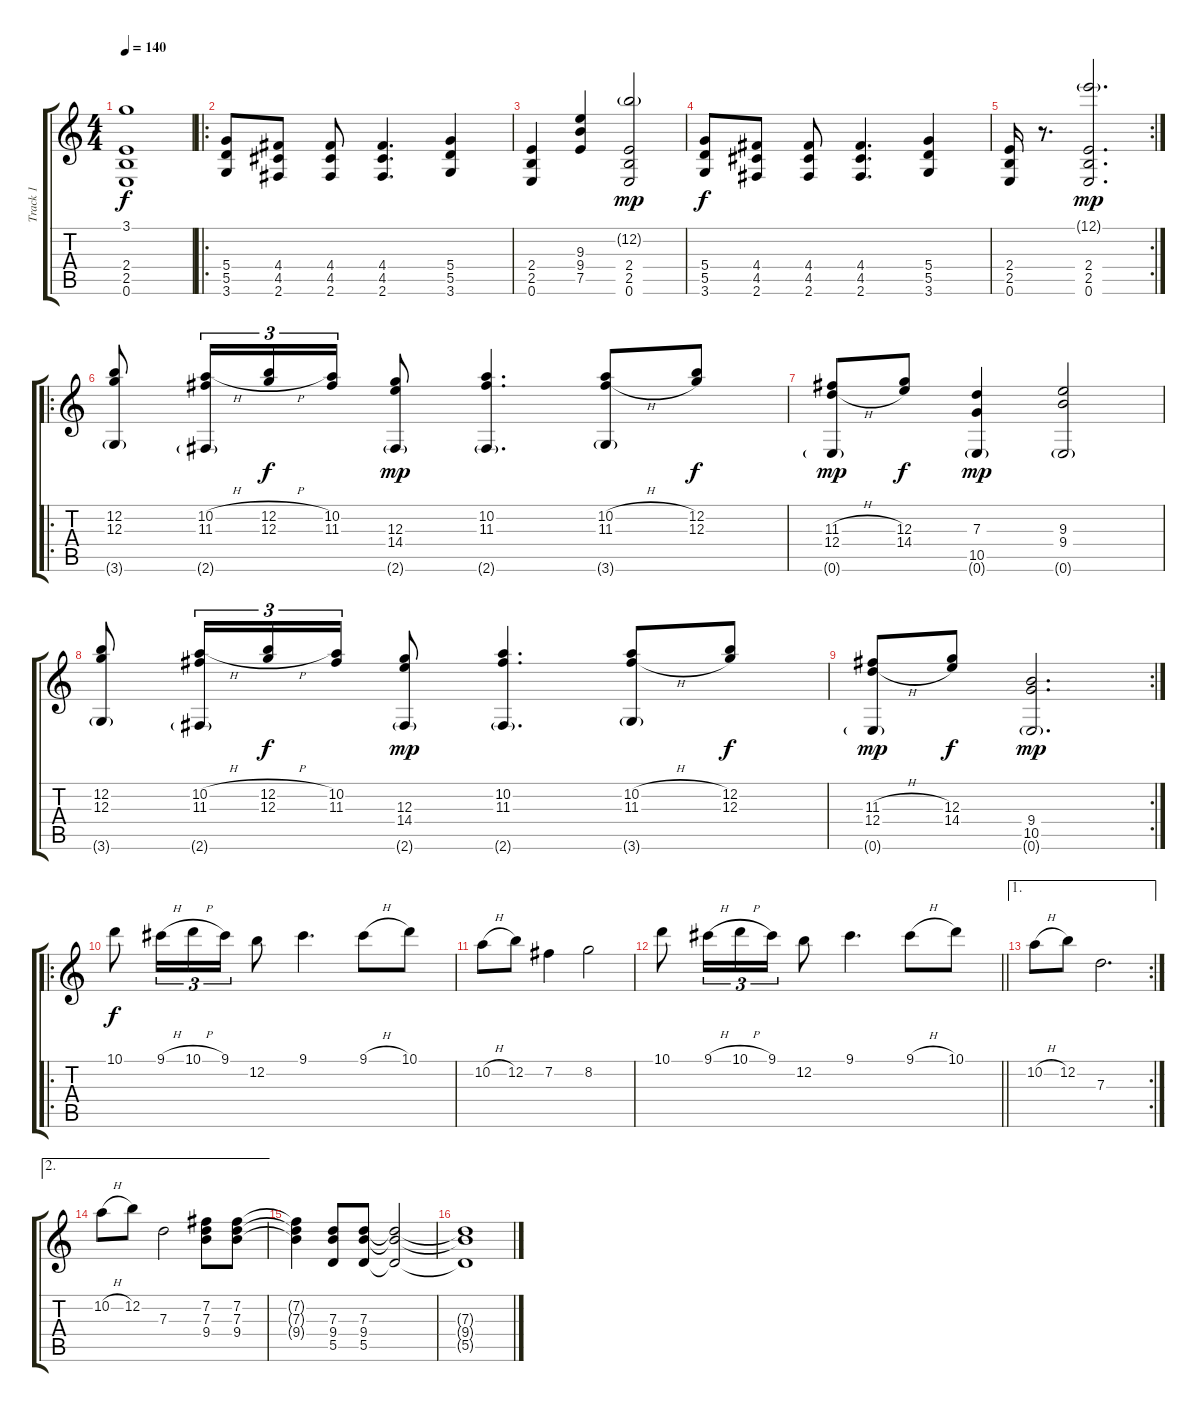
\track ("Track 1" "Track 1") {instrument acousticguitarsteel}
\staff {score tabs}
\tuning (E4 B3 G3 D3 A2 E2) {hide}
\ts (4 4)
\tempo 140
\clef g2
\ks c
(3.1{t} 2.4{t} 2.5{t} 0.6{t}).1{dy f} |
\ro
(5.4 5.5 3.6).8 (4.4 4.5 2.6).8 (4.4 4.5 2.6).8 (4.4 4.5 2.6).4{d} (5.4 5.5 3.6).4 |
(2.4 2.5 0.6).4 (9.3 9.4 7.5).4 (12.2{g} 2.4 2.5 0.6).2{dy mp} |
(5.4 5.5 3.6).8{dy f} (4.4 4.5 2.6).8 (4.4 4.5 2.6).8 (4.4 4.5 2.6).4{d} (5.4 5.5 3.6).4 |
\rc 2
(2.4 2.5 0.6).16 r.8{d} (12.1{g} 2.4 2.5 0.6).2{d dy mp} |
\ro
(12.2 12.3 3.6{g}).8 (10.2{h} 11.3 2.6{g}).16{tu (3 2)} (12.2{h} 12.3).16{tu (3 2) dy f} (10.2 11.3).16{tu (3 2)} (12.3 14.4 2.6{g}).8{dy mp} (10.2 11.3 2.6{g}).4{d} (10.2{h} 11.3{h} 3.6{g}).8 (12.2 12.3).8{dy f} |
(11.3{h} 12.4{h} 0.6{g}).8{dy mp} (12.3 14.4).8{dy f} (7.3 10.5 0.6{g}).4{dy mp} (9.3 9.4 0.6{g}).2 |
(12.2 12.3 3.6{g}).8 (10.2{h} 11.3 2.6{g}).16{tu (3 2)} (12.2{h} 12.3).16{tu (3 2) dy f} (10.2 11.3).16{tu (3 2)} (12.3 14.4 2.6{g}).8{dy mp} (10.2 11.3 2.6{g}).4{d} (10.2{h} 11.3{h} 3.6{g}).8 (12.2 12.3).8{dy f} |
\rc 2
(11.3{h} 12.4{h} 0.6{g}).8{dy mp} (12.3 14.4).8{dy f} (9.4 10.5 0.6{g}).2{d dy mp} |
\ro
10.1.8{dy f} 9.1{h}.16{tu (3 2)} 10.1{h}.16{tu (3 2)} 9.1.16{tu (3 2)} 12.2.8 9.1.4{d} 9.1{h}.8 10.1.8 |
10.2{h}.8 12.2.8 7.2.4 8.2.2 |
\barLineRight lightlight
10.1.8 9.1{h}.16{tu (3 2)} 10.1{h}.16{tu (3 2)} 9.1.16{tu (3 2)} 12.2.8 9.1.4{d} 9.1{h}.8 10.1.8 |
\ae 1
\rc 2
10.2{h}.8 12.2.8 7.3.2{d} |
\ae 2
10.2{h}.8 12.2.8 7.3.2 (7.2 7.3 9.4).8 (7.2 7.3 9.4).8 |
(7.2{t} 7.3{t} 9.4{t}).4 (7.3 9.4 5.5).8 (7.3 9.4 5.5).8 (7.3{t} 9.4{t} 5.5{t}).2 |
(7.3{t} 9.4{t} 5.5{t}).1
